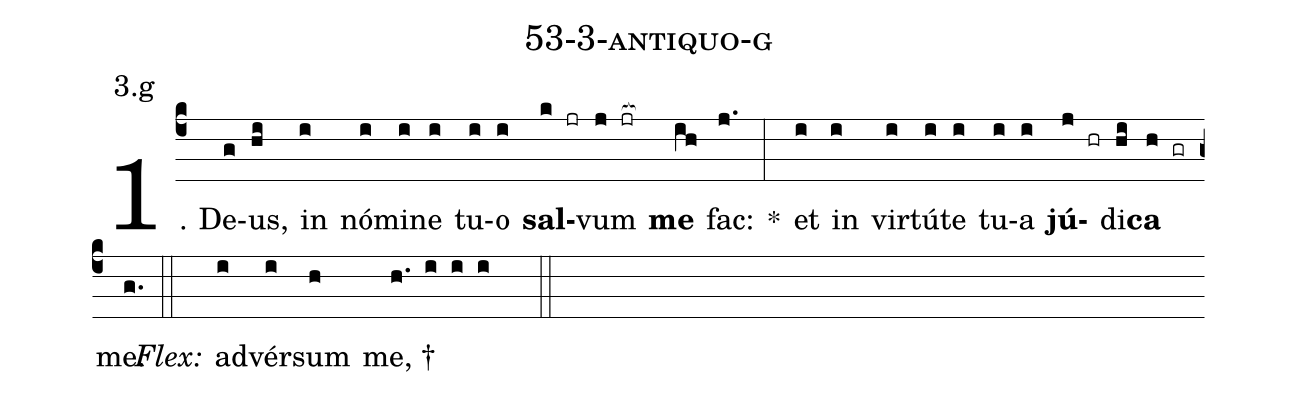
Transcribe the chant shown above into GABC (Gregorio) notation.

name: 53-3-antiquo-g;
annotation: 3.g;
%%
(c4)1. De(g)us,(hi) in(i) nó(i)mi(i)ne(i) tu(i)o(i) <b>sal</b>(k jr)vum(j jr[ocb:1{]) <b>me</b>(ih[ocb:0}]) fac:(j.) *(:) et(i) in(i) vir(i)tú(i)te(i) tu(i)a(i) <b>jú</b>(j hr)di(hi)<b>ca</b>(h gr) me.(g.) (::)
<i>Flex:</i>()  ad(i)vér(i)sum(h) me, †(h. i i i  ::)
